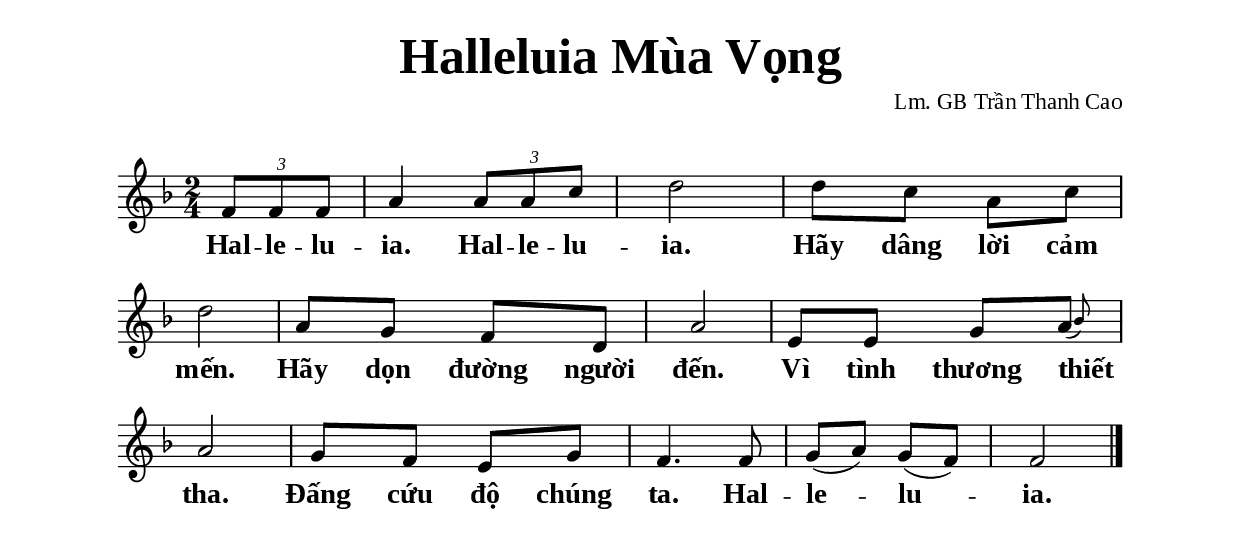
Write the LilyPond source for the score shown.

% Cài đặt chung
\version "2.22.1"
\include "english.ly"

\header {
  title = \markup { \fontsize #3 "Halleluia Mùa Vọng" }
  poet = " "
  composer = "Lm. GB Trần Thanh Cao"
  arranger = " "
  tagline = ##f
}

% Nhạc điệp khúc
nhacDiepKhuc = \relative c' {
  \partial 4 \tuplet 3/2 { f8 f f } |
  a4 \tuplet 3/2 { a8 a c } |
  d2 |
  d8 c a c | \break
  d2 |
  a8 g f d |
  a'2 |
  #(define afterGraceFraction (cons 1 3))
  e8 e g \afterGrace a (bf) |
  a2 |
  g8 f e g |
  f4. f8 |
  g8 (a) g (f) |
  f2 \bar "|."
}

% Lời điệp khúc
loiDiepKhuc = \lyricmode {
  Hal -- le -- lu -- ia.
  Hal -- le -- lu -- ia.
  Hãy dâng lời cảm mến.
  Hãy dọn đường người đến.
  Vì tình thương thiết tha.
  Đấng cứu độ chúng ta.
  Hal -- le -- lu -- ia.
}

% Dàn trang
\paper {
  #(set-paper-size "a4")
  top-margin = 10\mm
  bottom-margin = 10\mm
  left-margin = 20\mm
  right-margin = 20\mm
  indent = #0
  #(define fonts
    (make-pango-font-tree
      "Liberation Serif"
      "Liberation Serif"
      "Liberation Serif"
      (/ 20 20)))
  page-count = #1
}

% Thiết lập tông và nhịp
TongNhip = { \key f \major \time 2/4 }

\score {
  \new ChoirStaff <<
    \new Staff = diepKhuc \with {
        \consists "Merge_rests_engraver"
        %\magnifyStaff #(magstep +1)
      }
      <<
      \new Voice = beSop {
        \TongNhip \stemNeutral \nhacDiepKhuc
      }
    >>
    \new Lyrics \lyricsto beSop \loiDiepKhuc
  >>
  \layout {
    \override Lyrics.LyricText.font-series = #'bold
    \override Lyrics.LyricText.font-size = #+2
    \override Lyrics.LyricSpace.minimum-distance = #3.5
    \override Score.BarNumber.break-visibility = ##(#f #f #f)
    \override Score.SpacingSpanner.uniform-stretching = ##t
  }
}
